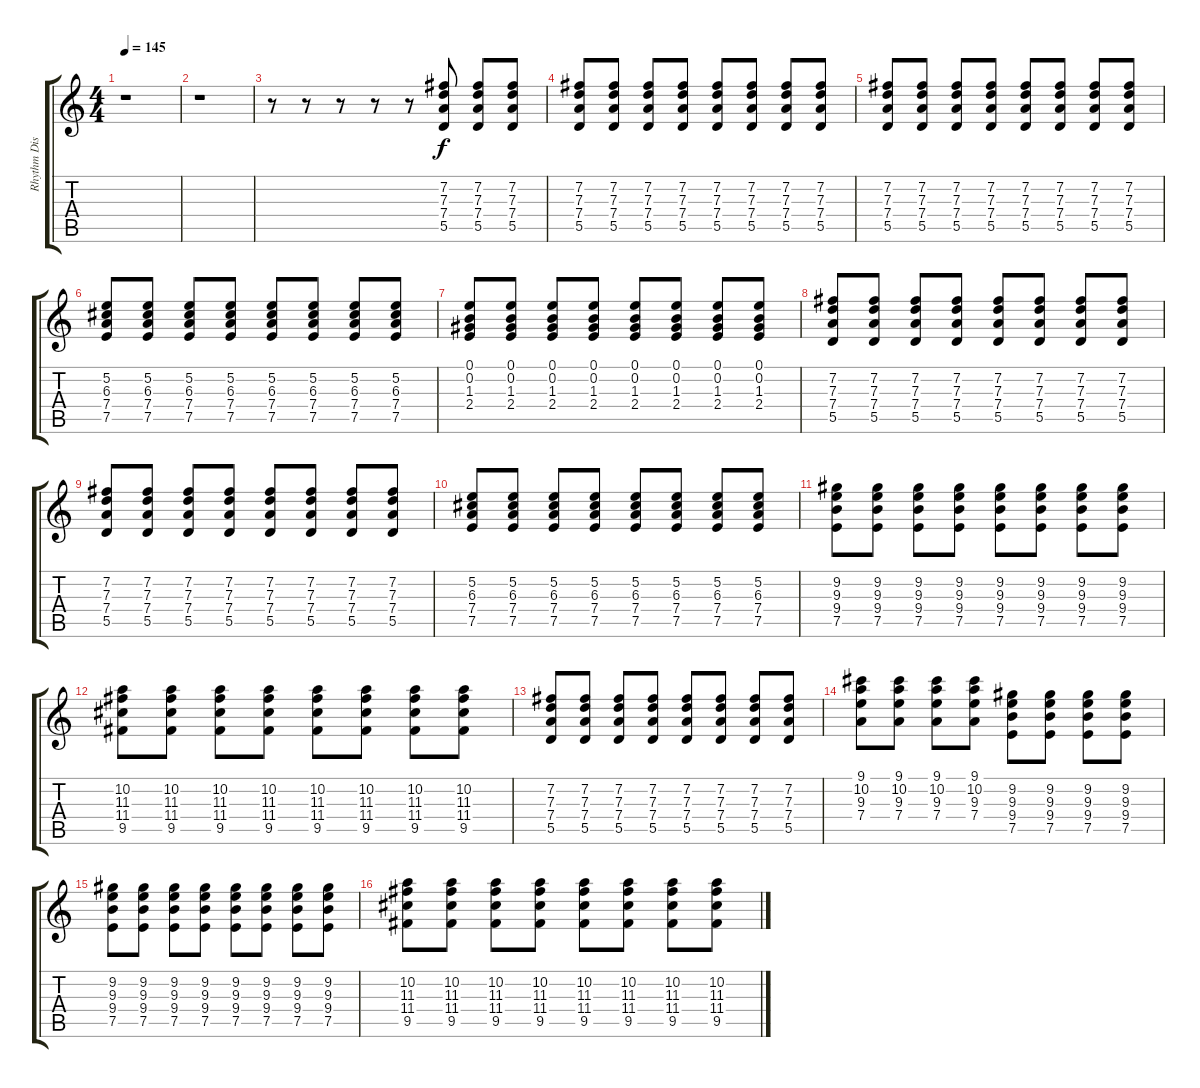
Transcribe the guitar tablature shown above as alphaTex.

\track ("Rhythm Distorted" "Rhythm Dis") {instrument distortionguitar}
\staff {score tabs}
\tuning (E4 B3 G3 D3 A2 E2) {hide}
\ts (4 4)
\tempo 145
\clef g2
\ks c
r.1{dy f} |
r.1 |
r.8 r.8 r.8 r.8 r.8 (7.2 7.3 7.4 5.5).8 (7.2 7.3 7.4 5.5).8 (7.2 7.3 7.4 5.5).8 |
(7.2 7.3 7.4 5.5).8 (7.2 7.3 7.4 5.5).8 (7.2 7.3 7.4 5.5).8 (7.2 7.3 7.4 5.5).8 (7.2 7.3 7.4 5.5).8 (7.2 7.3 7.4 5.5).8 (7.2 7.3 7.4 5.5).8 (7.2 7.3 7.4 5.5).8 |
(7.2 7.3 7.4 5.5).8 (7.2 7.3 7.4 5.5).8 (7.2 7.3 7.4 5.5).8 (7.2 7.3 7.4 5.5).8 (7.2 7.3 7.4 5.5).8 (7.2 7.3 7.4 5.5).8 (7.2 7.3 7.4 5.5).8 (7.2 7.3 7.4 5.5).8 |
(5.2 6.3 7.4 7.5).8 (5.2 6.3 7.4 7.5).8 (5.2 6.3 7.4 7.5).8 (5.2 6.3 7.4 7.5).8 (5.2 6.3 7.4 7.5).8 (5.2 6.3 7.4 7.5).8 (5.2 6.3 7.4 7.5).8 (5.2 6.3 7.4 7.5).8 |
(0.1 0.2 1.3 2.4).8 (0.1 0.2 1.3 2.4).8 (0.1 0.2 1.3 2.4).8 (0.1 0.2 1.3 2.4).8 (0.1 0.2 1.3 2.4).8 (0.1 0.2 1.3 2.4).8 (0.1 0.2 1.3 2.4).8 (0.1 0.2 1.3 2.4).8 |
(7.2 7.3 7.4 5.5).8 (7.2 7.3 7.4 5.5).8 (7.2 7.3 7.4 5.5).8 (7.2 7.3 7.4 5.5).8 (7.2 7.3 7.4 5.5).8 (7.2 7.3 7.4 5.5).8 (7.2 7.3 7.4 5.5).8 (7.2 7.3 7.4 5.5).8 |
(7.2 7.3 7.4 5.5).8 (7.2 7.3 7.4 5.5).8 (7.2 7.3 7.4 5.5).8 (7.2 7.3 7.4 5.5).8 (7.2 7.3 7.4 5.5).8 (7.2 7.3 7.4 5.5).8 (7.2 7.3 7.4 5.5).8 (7.2 7.3 7.4 5.5).8 |
(5.2 6.3 7.4 7.5).8 (5.2 6.3 7.4 7.5).8 (5.2 6.3 7.4 7.5).8 (5.2 6.3 7.4 7.5).8 (5.2 6.3 7.4 7.5).8 (5.2 6.3 7.4 7.5).8 (5.2 6.3 7.4 7.5).8 (5.2 6.3 7.4 7.5).8 |
(9.2 9.3 9.4 7.5).8 (9.2 9.3 9.4 7.5).8 (9.2 9.3 9.4 7.5).8 (9.2 9.3 9.4 7.5).8 (9.2 9.3 9.4 7.5).8 (9.2 9.3 9.4 7.5).8 (9.2 9.3 9.4 7.5).8 (9.2 9.3 9.4 7.5).8 |
(10.2 11.3 11.4 9.5).8 (10.2 11.3 11.4 9.5).8 (10.2 11.3 11.4 9.5).8 (10.2 11.3 11.4 9.5).8 (10.2 11.3 11.4 9.5).8 (10.2 11.3 11.4 9.5).8 (10.2 11.3 11.4 9.5).8 (10.2 11.3 11.4 9.5).8 |
(7.2 7.3 7.4 5.5).8 (7.2 7.3 7.4 5.5).8 (7.2 7.3 7.4 5.5).8 (7.2 7.3 7.4 5.5).8 (7.2 7.3 7.4 5.5).8 (7.2 7.3 7.4 5.5).8 (7.2 7.3 7.4 5.5).8 (7.2 7.3 7.4 5.5).8 |
(9.1 10.2 9.3 7.4).8 (9.1 10.2 9.3 7.4).8 (9.1 10.2 9.3 7.4).8 (9.1 10.2 9.3 7.4).8 (9.2 9.3 9.4 7.5).8 (9.2 9.3 9.4 7.5).8 (9.2 9.3 9.4 7.5).8 (9.2 9.3 9.4 7.5).8 |
(9.2 9.3 9.4 7.5).8 (9.2 9.3 9.4 7.5).8 (9.2 9.3 9.4 7.5).8 (9.2 9.3 9.4 7.5).8 (9.2 9.3 9.4 7.5).8 (9.2 9.3 9.4 7.5).8 (9.2 9.3 9.4 7.5).8 (9.2 9.3 9.4 7.5).8 |
(10.2 11.3 11.4 9.5).8 (10.2 11.3 11.4 9.5).8 (10.2 11.3 11.4 9.5).8 (10.2 11.3 11.4 9.5).8 (10.2 11.3 11.4 9.5).8 (10.2 11.3 11.4 9.5).8 (10.2 11.3 11.4 9.5).8 (10.2 11.3 11.4 9.5).8
